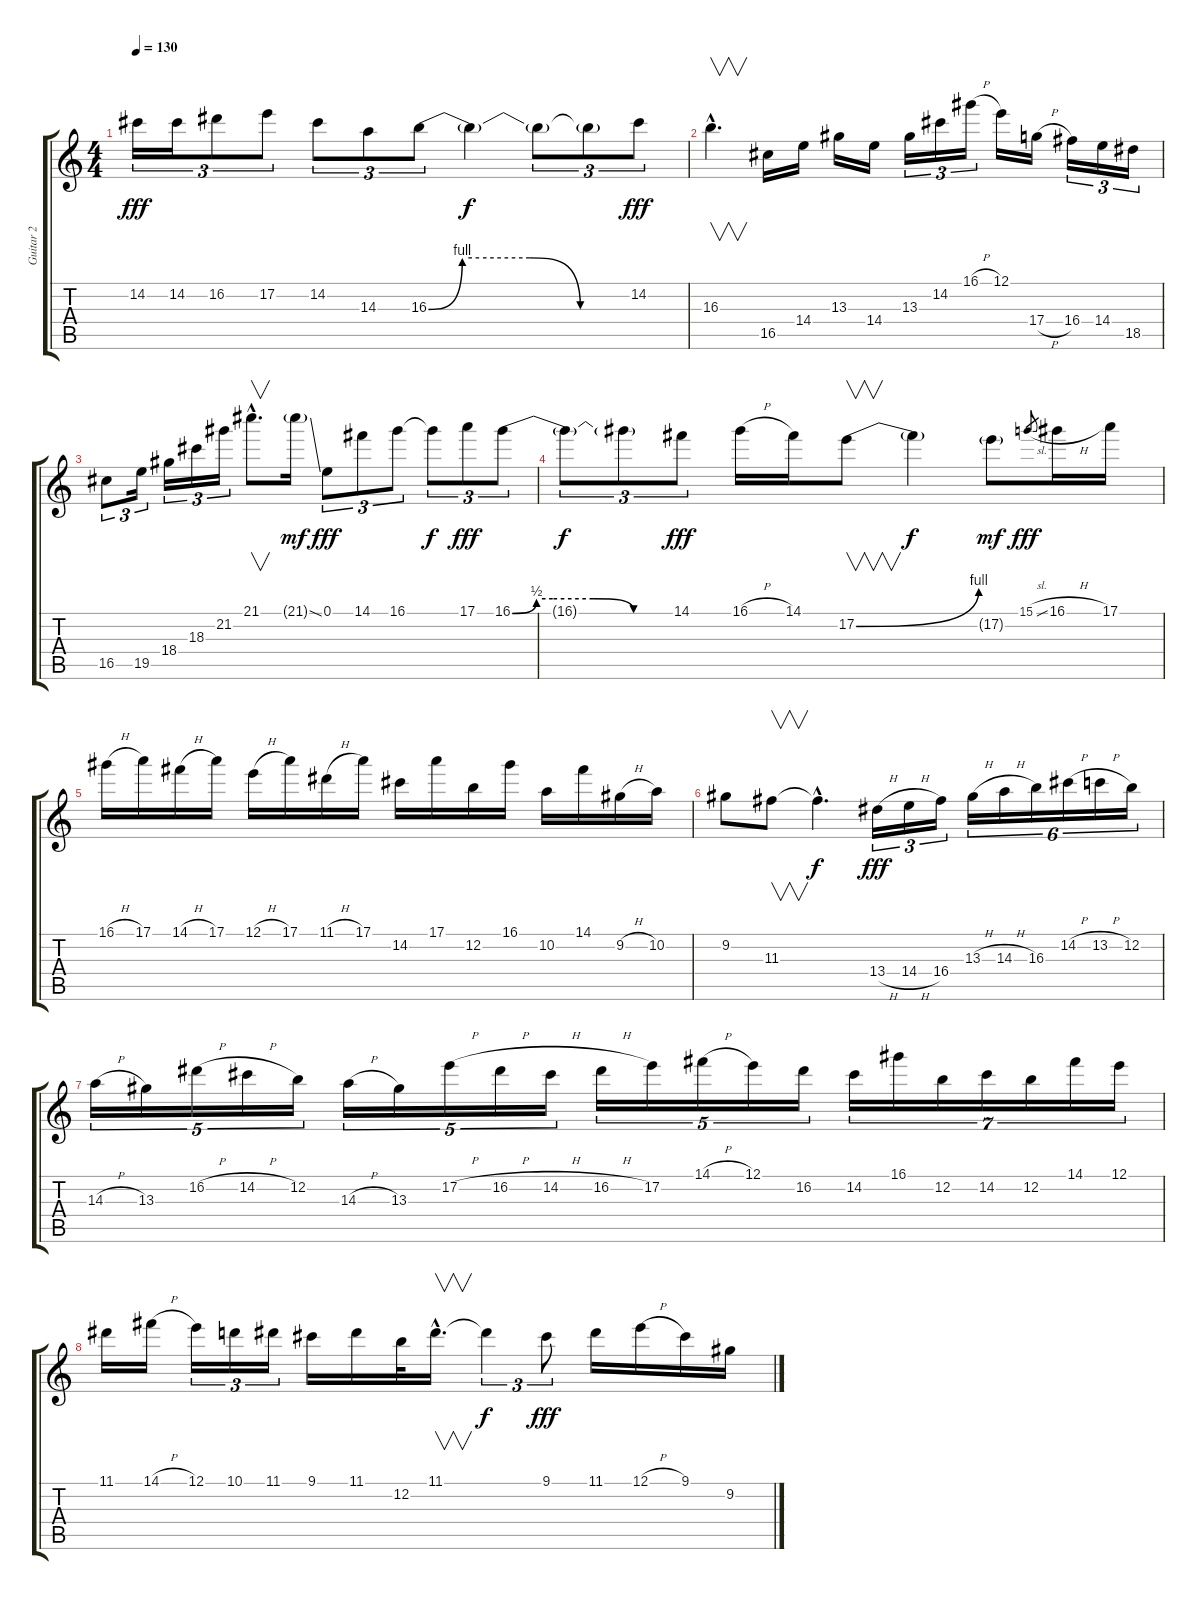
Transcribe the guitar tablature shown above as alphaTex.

\track ("Guitar 2" "Guitar 2") {instrument overdrivenguitar}
\staff {score tabs}
\tuning (E4 B3 G3 D3 A2 E2) {hide}
\ts (4 4)
\tempo 130
\clef g2
\ks c
14.2.16{tu (3 2) dy fff} 14.2.16{tu (3 2)} 16.2.8{tu (3 2)} 17.2.8{tu (3 2)} 14.2.8{tu (3 2)} 14.3.8{tu (3 2)} 16.3{be (custom 0 0 10 4 15 4 30 4 45 0 60 0)}.8{tu (3 2)} 16.3{t}.4{dy f} 16.3{t}.8{tu (3 2)} 16.3{t}.8{tu (3 2)} 14.2.8{tu (3 2) dy fff} |
16.3{hac}.4{v d} 16.5.16 14.4.16 13.3.16 14.4.16 13.3.16{tu (3 2)} 14.2.16{tu (3 2)} 16.1{h}.16{tu (3 2)} 12.1.16 17.4{h}.16 16.4.16{tu (3 2)} 14.4.16{tu (3 2)} 18.5.16{tu (3 2)} |
16.5.8{tu (3 2)} 19.5.16{tu (3 2)} 18.4.16{tu (3 2)} 18.3.16{tu (3 2)} 21.2.16{tu (3 2)} 21.1{hac}.8{v d} 21.1{ss g}.16{dy mf} 0.1.8{tu (3 2) dy fff} 14.1.8{tu (3 2)} 16.1.8{tu (3 2)} 16.1{t}.8{tu (3 2) dy f} 17.1.8{tu (3 2) dy fff} 16.1{be (custom 0 0 9 2 15 2 30 2 45 0 60 0)}.8{tu (3 2)} |
16.1{t}.8{tu (3 2) dy f} 16.1{t}.8{tu (3 2)} 14.1.8{tu (3 2) dy fff} 16.1{h}.16 14.1.16 17.2{be (bend 0 0 60 4)}.8{v} 17.2{t}.4{dy f} 17.2{g}.8{dy mf} 15.1{sl}.8{gr dy fff} 16.1{h}.16 17.1.16 |
16.1{h}.16 17.1.16 14.1{h}.16 17.1.16 12.1{h}.16 17.1.16 11.1{h}.16 17.1.16 14.2.16 17.1.16 12.2.16 16.1.16 10.2.16 14.1.16 9.2{h}.16 10.2.16 |
9.2.8 11.3.8{v} 11.3{hac t}.4{d dy f} 13.4{h}.16{tu (3 2) dy fff} 14.4{h}.16{tu (3 2)} 16.4.16{tu (3 2)} 13.3{h}.16{tu (6 4)} 14.3{h}.16{tu (6 4)} 16.3.16{tu (6 4)} 14.2{h}.16{tu (6 4)} 13.2{h}.16{tu (6 4)} 12.2.16{tu (6 4)} |
14.3{h}.16{tu (5 4)} 13.3.16{tu (5 4)} 16.2{h}.16{tu (5 4)} 14.2{h}.16{tu (5 4)} 12.2.16{tu (5 4)} 14.3{h}.16{tu (5 4)} 13.3.16{tu (5 4)} 17.2{h}.16{tu (5 4)} 16.2{h}.16{tu (5 4)} 14.2{h}.16{tu (5 4)} 16.2{h}.16{tu (5 4)} 17.2.16{tu (5 4)} 14.1{h}.16{tu (5 4)} 12.1.16{tu (5 4)} 16.2.16{tu (5 4)} 14.2.16{tu (7 4)} 16.1.16{tu (7 4)} 12.2.16{tu (7 4)} 14.2.16{tu (7 4)} 12.2.16{tu (7 4)} 14.1.16{tu (7 4)} 12.1.16{tu (7 4)} |
11.1.16 14.1{h}.16 12.1.16{tu (3 2)} 10.1.16{tu (3 2)} 11.1.16{tu (3 2)} 9.1.16 11.1.16 12.2.32 11.1{hac}.16{v d} 11.1{t}.4{tu (3 2) dy f} 9.1.8{tu (3 2) dy fff} 11.1.16 12.1{h}.16 9.1.16 9.2.16
